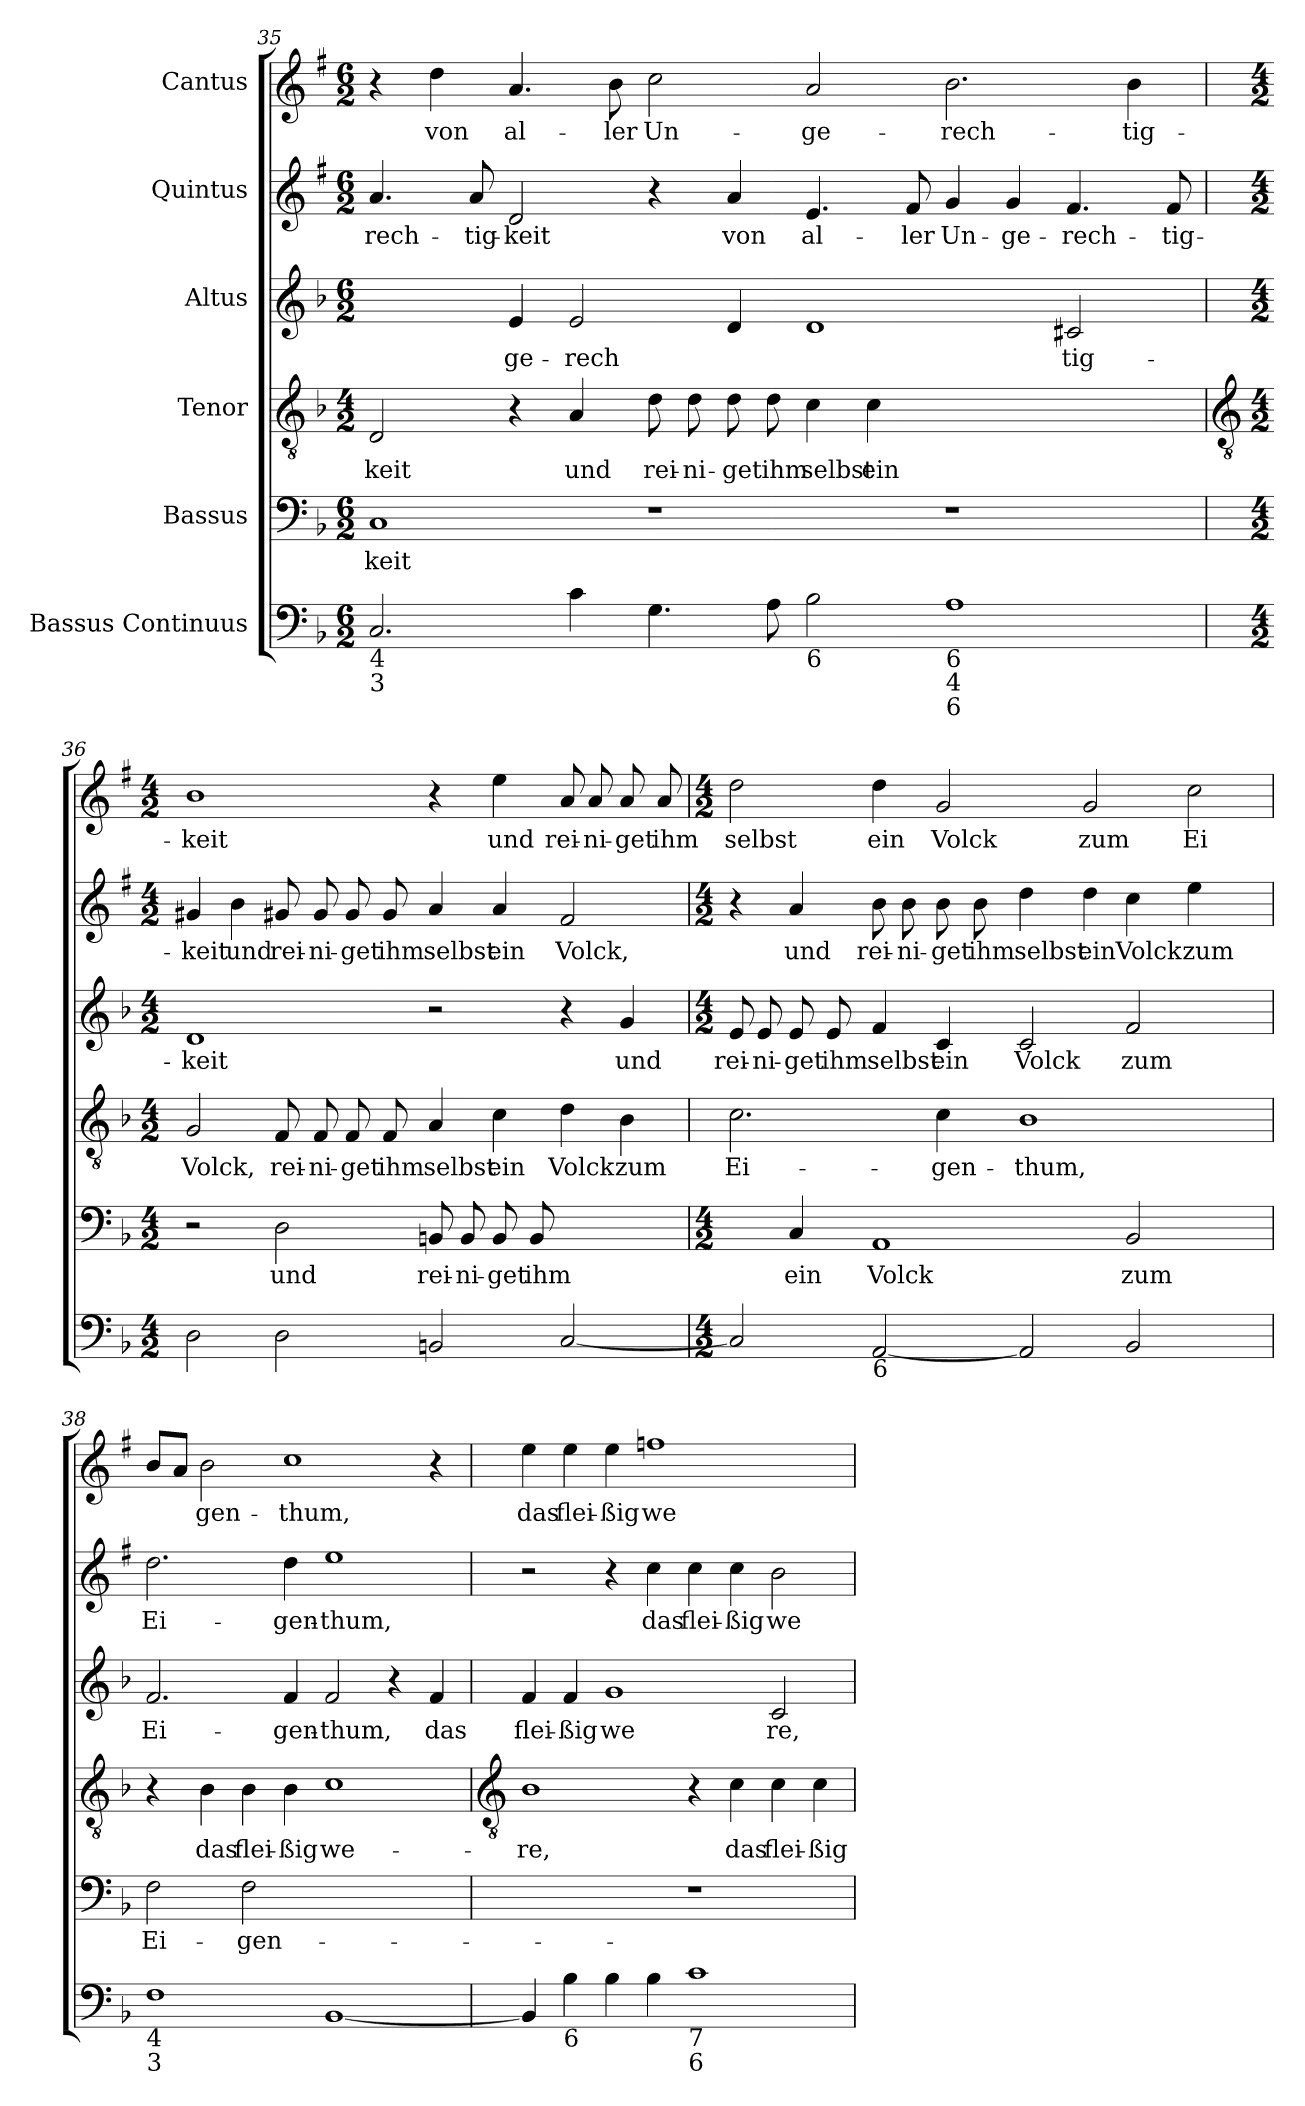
**kern	**kern	**text	**kern	**text	**kern	**text	**kern	**text	**kern	**text
*part6	*part5	*part5	*part4	*part4	*part3	*part3	*part2	*part2	*part1	*part1
*staff6	*staff5	*staff5	*staff4	*staff4	*staff3	*staff3	*staff2	*staff2	*staff1	*staff1
*I"Bassus Continuus	*I"Bassus	*	*I"Tenor	*	*I"Altus	*	*I"Quintus	*	*I"Cantus	*
!!LO:LB:g=z
*clefF4	*clefF4	*	*clefGv2	*	*clefG2	*	*clefG2	*	*clefG2	*
*	*	*	*	*	*	*	*ITrd1c2	*	*ITrd1c2	*
*k[b-]	*k[b-]	*	*k[b-]	*	*k[b-]	*	*k[b-]	*	*k[b-]	*
*F:	*F:	*	*F:	*	*F:	*	*F:	*	*F:	*
*M6/2	*M6/2	*	*M4/2	*	*M6/2	*	*M6/2	*	*M6/2	*
=35	=35	=35	=35	=35	=35	=35	=35	=35	=35	=35
!LO:TX:b:t=4	!	!	!	!	!	!	!	!	!	!
!LO:TX:b:t=3	!	!	!	!	!	!	!	!	!	!
!	!	!LO:LY:b	!	!LO:LY:b	!	!	!	!LO:LY:b	!	!
2.C	1C	-keit	2D	-keit	2fyy]	.	4.g	-rech-	4r	.
!	!	!	!	!	!	!	!	!	!	!LO:LY:b
.	.	.	.	.	.	.	.	.	4cc	von
!	!	!	!	!	!	!	!	!LO:LY:b	!	!
.	.	.	.	.	.	.	8g	-tig-	.	.
!	!	!	!	!	!	!LO:LY:b	!	!LO:LY:b	!	!LO:LY:b
.	.	.	4r	.	4e	ge-	2c	-keit	4.g	al-
!	!	!	!	!LO:LY:b	!	!LO:LY:b	!	!	!	!
4c	.	.	4A	und	2e	-rech	.	.	.	.
!	!	!	!	!	!	!	!	!	!	!LO:LY:b
.	.	.	.	.	.	.	.	.	8a	-ler
!	!	!	!	!LO:LY:b	!	!	!	!	!	!LO:LY:b
4.G	1r	.	8d	rei-	.	.	4r	.	2b-	Un-
!	!	!	!	!LO:LY:b	!	!	!	!	!	!
.	.	.	8d	-ni-	.	.	.	.	.	.
!	!	!	!	!LO:LY:b	!	!	!	!LO:LY:b	!	!
.	.	.	8d	-get	4d	.	4g	von	.	.
!	!	!	!	!LO:LY:b	!	!	!	!	!	!
8A	.	.	8d	ihm	.	.	.	.	.	.
!LO:TX:b:t=6	!	!	!	!	!	!	!	!	!	!
!	!	!	!	!LO:LY:b	!	!	!	!LO:LY:b	!	!LO:LY:b
2B-	.	.	4c	selbst	1d	.	4.d	al-	2g	-ge-
!	!	!	!	!LO:LY:b	!	!	!	!	!	!
.	.	.	4c	ein	.	.	.	.	.	.
!	!	!	!	!	!	!	!	!LO:LY:b	!	!
.	.	.	.	.	.	.	8e	-ler	.	.
!LO:TX:b:t=6\n4	!	!	!	!	!	!	!	!	!	!
!LO:TX:b:t=6	!	!	!	!	!	!	!	!	!	!
!	!	!	!	!	!	!	!	!LO:LY:b	!	!LO:LY:b
1A	1r	.	1ryy	.	.	.	4f	Un-	2.a	-rech-
!	!	!	!	!	!	!	!	!LO:LY:b	!	!
.	.	.	.	.	.	.	4f	-ge-	.	.
!	!	!	!	!	!	!LO:LY:b	!	!LO:LY:b	!	!
.	.	.	.	.	2c#X	tig-	4.e	-rech-	.	.
!	!	!	!	!	!	!	!	!	!	!LO:LY:b
.	.	.	.	.	.	.	.	.	4a	-tig-
!	!	!	!	!	!	!	!	!LO:LY:b	!	!
.	.	.	.	.	.	.	8e	-tig-	.	.
!!LO:LB:g=z
=36	=36	=36	=36	=36	=36	=36	=36	=36	=36	=36
*	*	*	*clefGv2	*	*	*	*	*	*	*
*M4/2	*M4/2	*	*M4/2	*	*M4/2	*	*M4/2	*	*M4/2	*
!	!	!	!	!LO:LY:b	!	!LO:LY:b	!	!LO:LY:b	!	!LO:LY:b
2D	2r	.	2G	Volck,	1d	-keit	4f#X	-keit	1a	-keit
!	!	!	!	!	!	!	!	!LO:LY:b	!	!
.	.	.	.	.	.	.	4a	und	.	.
!	!	!LO:LY:b	!	!LO:LY:b	!	!	!	!LO:LY:b	!	!
2D	2D	und	8F	rei-	.	.	8f#X	rei-	.	.
!	!	!	!	!LO:LY:b	!	!	!	!LO:LY:b	!	!
.	.	.	8F	-ni-	.	.	8f#	-ni-	.	.
!	!	!	!	!LO:LY:b	!	!	!	!LO:LY:b	!	!
.	.	.	8F	-get	.	.	8f#	-get	.	.
!	!	!	!	!LO:LY:b	!	!	!	!LO:LY:b	!	!
.	.	.	8F	ihm	.	.	8f#	ihm	.	.
!	!	!LO:LY:b	!	!LO:LY:b	!	!	!	!LO:LY:b	!	!
2BBn	8BBn	rei-	4A	selbst	2r	.	4g	selbst	4r	.
!	!	!LO:LY:b	!	!	!	!	!	!	!	!
.	8BB	-ni-	.	.	.	.	.	.	.	.
!	!	!LO:LY:b	!	!LO:LY:b	!	!	!	!LO:LY:b	!	!LO:LY:b
.	8BB	-get	4c	ein	.	.	4g	ein	4dd	und
!	!	!LO:LY:b	!	!	!	!	!	!	!	!
.	8BB	ihm	.	.	.	.	.	.	.	.
!	!	!LO:LY:b	!	!LO:LY:b	!	!	!	!LO:LY:b	!	!LO:LY:b
[2C	[2Cyy	selbst	4d	Volck	4r	.	2e	Volck,	8g	rei-
!	!	!	!	!	!	!	!	!	!	!LO:LY:b
.	.	.	.	.	.	.	.	.	8g	-ni-
!	!	!	!	!LO:LY:b	!	!LO:LY:b	!	!	!	!LO:LY:b
.	.	.	4B-	zum	4g	und	.	.	8g	-get
!	!	!	!	!	!	!	!	!	!	!LO:LY:b
.	.	.	.	.	.	.	.	.	8g	ihm
!!LO:LB:g=z
=37	=37	=37	=37	=37	=37	=37	=37	=37	=37	=37
*M4/2	*M4/2	*	*	*	*M4/2	*	*M4/2	*	*M4/2	*
!	!	!	!	!LO:LY:b	!	!LO:LY:b	!	!	!	!LO:LY:b
2C]	4Cyy]	.	2.c	Ei-	8e	rei-	4r	.	2cc	selbst
!	!	!	!	!	!	!LO:LY:b	!	!	!	!
.	.	.	.	.	8e	-ni-	.	.	.	.
!	!	!LO:LY:b	!	!	!	!LO:LY:b	!	!LO:LY:b	!	!
.	4C	ein	.	.	8e	-get	4g	und	.	.
!	!	!	!	!	!	!LO:LY:b	!	!	!	!
.	.	.	.	.	8e	ihm	.	.	.	.
!LO:TX:b:t=6	!	!	!	!	!	!	!	!	!	!
!	!	!LO:LY:b	!	!	!	!LO:LY:b	!	!LO:LY:b	!	!LO:LY:b
[2AA	1AA	Volck	.	.	4f	selbst	8a	rei-	4cc	ein
!	!	!	!	!	!	!	!	!LO:LY:b	!	!
.	.	.	.	.	.	.	8a	-ni-	.	.
!	!	!	!	!LO:LY:b	!	!LO:LY:b	!	!LO:LY:b	!	!LO:LY:b
.	.	.	4c	-gen-	4c	ein	8a	-get	2f	Volck
!	!	!	!	!	!	!	!	!LO:LY:b	!	!
.	.	.	.	.	.	.	8a	ihm	.	.
!	!	!	!	!LO:LY:b	!	!LO:LY:b	!	!LO:LY:b	!	!
2AA]	.	.	1B-	-thum,	2c	Volck	4cc	selbst	.	.
!	!	!	!	!	!	!	!	!LO:LY:b	!	!LO:LY:b
.	.	.	.	.	.	.	4cc	ein	2f	zum
!	!	!LO:LY:b	!	!	!	!LO:LY:b	!	!LO:LY:b	!	!
2BB-	2BB-	zum	.	.	2f	zum	4b-	Volck	.	.
!	!	!	!	!	!	!	!	!LO:LY:b	!	!LO:LY:b
.	.	.	.	.	.	.	4dd	zum	2b-	Ei
4ryy	4ryy	.	4ryy	.	4ryy	.	4ryy	.	.	.
=38	=38	=38	=38	=38	=38	=38	=38	=38	=38	=38
!LO:TX:b:t=4	!	!	!	!	!	!	!	!	!	!
!LO:TX:b:t=3	!	!	!	!	!	!	!	!	!	!
!	!	!LO:LY:b	!	!	!	!LO:LY:b	!	!LO:LY:b	!	!
1F	2F	Ei-	4r	.	2.f	Ei-	2.cc	Ei-	8aL	.
.	.	.	.	.	.	.	.	.	8gJ	.
!	!	!	!	!LO:LY:b	!	!	!	!	!	!LO:LY:b
.	.	.	4B-	das	.	.	.	.	2a	gen-
!	!	!LO:LY:b	!	!LO:LY:b	!	!	!	!	!	!
.	2F	-gen-	4B-	flei-	.	.	.	.	.	.
!	!	!	!	!LO:LY:b	!	!LO:LY:b	!	!LO:LY:b	!	!LO:LY:b
.	.	.	4B-	-ßig	4f	-gen-	4cc	-gen-	1b-	-thum,
!	!	!LO:LY:b	!	!LO:LY:b	!	!LO:LY:b	!	!LO:LY:b	!	!
[1BB-	[1BB-yy	-thum	1c	we-	2f	-thum,	1dd	-thum,	.	.
.	.	.	.	.	4r	.	.	.	.	.
!	!	!	!	!	!	!LO:LY:b	!	!	!	!
.	.	.	.	.	4f	das	.	.	4r	.
!!LO:LB:g=z
=39	=39	=39	=39	=39	=39	=39	=39	=39	=39	=39
*	*	*	*clefGv2	*	*	*	*	*	*	*
!	!	!	!	!LO:LY:b	!	!LO:LY:b	!	!	!	!LO:LY:b
4BB-]	2.BB-yy_	.	1B-	-re,	4f	flei-	2r	.	4dd	das
!LO:TX:b:t=6	!	!	!	!	!	!	!	!	!	!
!	!	!	!	!	!	!LO:LY:b	!	!	!	!LO:LY:b
4B-	.	.	.	.	4f	-ßig	.	.	4dd	flei-
!	!	!	!	!	!	!LO:LY:b	!	!	!	!LO:LY:b
4B-	.	.	.	.	1g	we	4r	.	4dd	-ßig
!	!	!	!	!	!	!	!	!LO:LY:b	!	!LO:LY:b
4B-	4BB-yy]	.	.	.	.	.	4b-	das	1ee-X	we
!LO:TX:b:t=7	!	!	!	!	!	!	!	!	!	!
!LO:TX:b:t=6	!	!	!	!	!	!	!	!	!	!
!	!	!	!	!	!	!	!	!LO:LY:b	!	!
1c	1r	.	4r	.	.	.	4b-	flei-	.	.
!	!	!	!	!LO:LY:b	!	!	!	!LO:LY:b	!	!
.	.	.	4c	das	.	.	4b-	-ßig	.	.
!	!	!	!	!LO:LY:b	!	!LO:LY:b	!	!LO:LY:b	!	!
.	.	.	4c	flei-	2c	re,	2a	we-	.	.
!	!	!	!	!LO:LY:b	!	!	!	!	!	!
.	.	.	4c	-ßig	.	.	.	.	4ryy	.
=	=	=	=	=	=	=	=	=	=	=
*-	*-	*-	*-	*-	*-	*-	*-	*-	*-	*-
